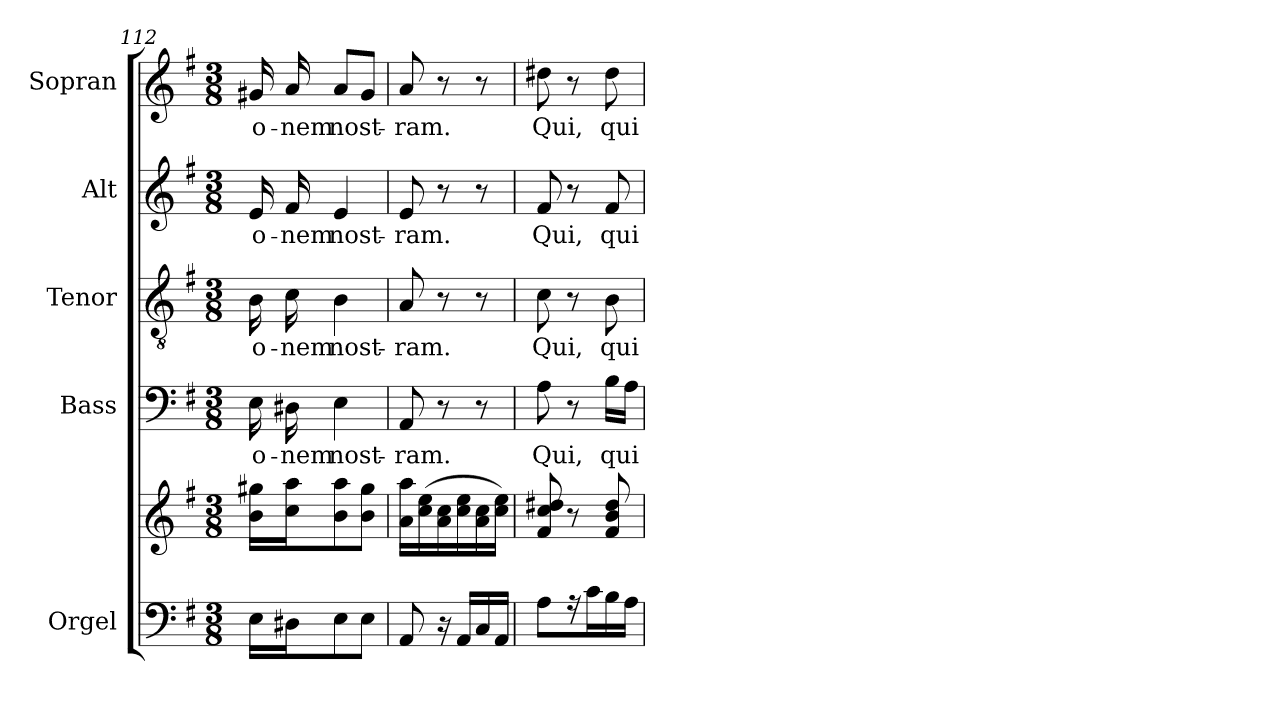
**kern	**kern	**kern	**text	**kern	**text	**kern	**text	**kern	**text
*part5	*part5	*part4	*part4	*part3	*part3	*part2	*part2	*part1	*part1
*staff6	*staff5	*staff4	*staff4	*staff3	*staff3	*staff2	*staff2	*staff1	*staff1
*I"Orgel	*	*I"Bass	*	*I"Tenor	*	*I"Alt	*	*I"Sopran	*
*I'Org.	*	*I'B.	*	*I'T.	*	*I'A.	*	*I'S.	*
!!LO:PB:g=z
*clefF4	*clefG2	*clefF4	*	*clefGv2	*	*clefG2	*	*clefG2	*
*k[f#]	*k[f#]	*k[f#]	*	*k[f#]	*	*k[f#]	*	*k[f#]	*
*G:	*G:	*G:	*	*G:	*	*G:	*	*G:	*
*M3/8	*M3/8	*M3/8	*	*M3/8	*	*M3/8	*	*M3/8	*
=112	=112	=112	=112	=112	=112	=112	=112	=112	=112
!	!	!	!LO:LY:b	!	!LO:LY:b	!	!LO:LY:b	!	!LO:LY:b
16E\LL	16b\ 16gg#X\LL	16E\	-o-	16B\	-o-	16e/	-o-	16g#X/	-o-
!	!	!	!LO:LY:b	!	!LO:LY:b	!	!LO:LY:b	!	!LO:LY:b
16D#X\J	16cc\ 16aa\J	16D#X\	-nem	16c\	-nem	16f#/	-nem	16a/	-nem
!	!	!	!LO:LY:b	!	!LO:LY:b	!	!LO:LY:b	!	!LO:LY:b
8E\	8b\ 8aa\	4E\	nost-	4B\	nost-	4e/	nost-	8a/L	nost-
8E\J	8b\ 8gg#\J	.	.	.	.	.	.	8g#/J	.
=113	=113	=113	=113	=113	=113	=113	=113	=113	=113
!	!	!	!LO:LY:b	!	!LO:LY:b	!	!LO:LY:b	!	!LO:LY:b
8AA/	16a\ 16aa\LL	8AA/	-ram.	8A/	-ram.	8e/	-ram.	8a/	-ram.
.	(>16cc\ 16ee\	.	.	.	.	.	.	.	.
16r	16a\ 16cc\	8r	.	8r	.	8r	.	8r	.
16AA/LL	16cc\ 16ee\	.	.	.	.	.	.	.	.
16C/	16a\ 16cc\	8r	.	8r	.	8r	.	8r	.
16AA/JJ	16cc\ 16ee\JJ)	.	.	.	.	.	.	.	.
=114	=114	=114	=114	=114	=114	=114	=114	=114	=114
!	!	!	!LO:LY:b	!	!LO:LY:b	!	!LO:LY:b	!	!LO:LY:b
8A\L	8f#/ 8cc/ 8dd#X/	8A\	Qui,	8c\	Qui,	8f#/	Qui,	8dd#X\	Qui,
16r	8r	8r	.	8r	.	8r	.	8r	.
16c\L	.	.	.	.	.	.	.	.	.
!	!	!	!LO:LY:b	!	!LO:LY:b	!	!LO:LY:b	!	!LO:LY:b
16B\	8f#/ 8b/ 8dd#/	16B\LL	qui	8B\	qui	8f#/	qui	8dd#\	qui
16A\JJ	.	16A\JJ	.	.	.	.	.	.	.
=	=	=	=	=	=	=	=	=	=
*-	*-	*-	*-	*-	*-	*-	*-	*-	*-
